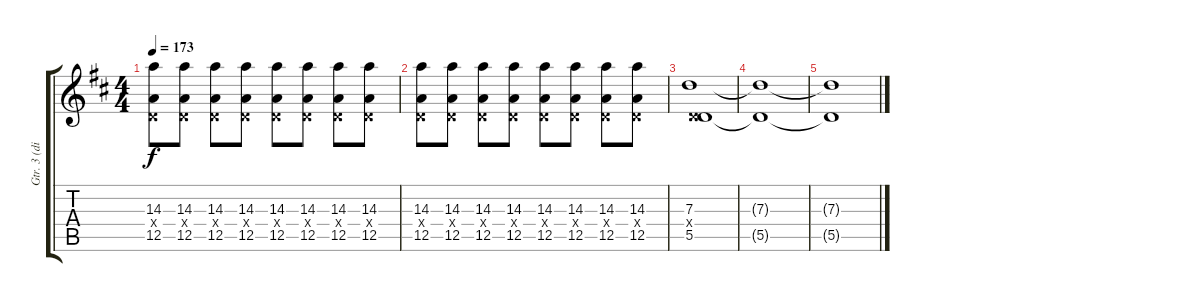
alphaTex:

\track ("Gtr. 3 (dist.)" "Gtr. 3 (di") {instrument overdrivenguitar}
\staff {score tabs}
\tuning (E4 B3 G3 D3 A2 D2) {hide}
\ts (4 4)
\tempo 173
\clef g2
\ks d
(14.3 0.4{x} 12.5).8{dy f} (14.3 0.4{x} 12.5).8 (14.3 0.4{x} 12.5).8 (14.3 0.4{x} 12.5).8 (14.3 0.4{x} 12.5).8 (14.3 0.4{x} 12.5).8 (14.3 0.4{x} 12.5).8 (14.3 0.4{x} 12.5).8 |
(14.3 0.4{x} 12.5).8 (14.3 0.4{x} 12.5).8 (14.3 0.4{x} 12.5).8 (14.3 0.4{x} 12.5).8 (14.3 0.4{x} 12.5).8 (14.3 0.4{x} 12.5).8 (14.3 0.4{x} 12.5).8 (14.3 0.4{x} 12.5).8 |
(7.3 0.4{x} 5.5).1 |
(7.3{t} 5.5{t}).1 |
(7.3{t} 5.5{t}).1
